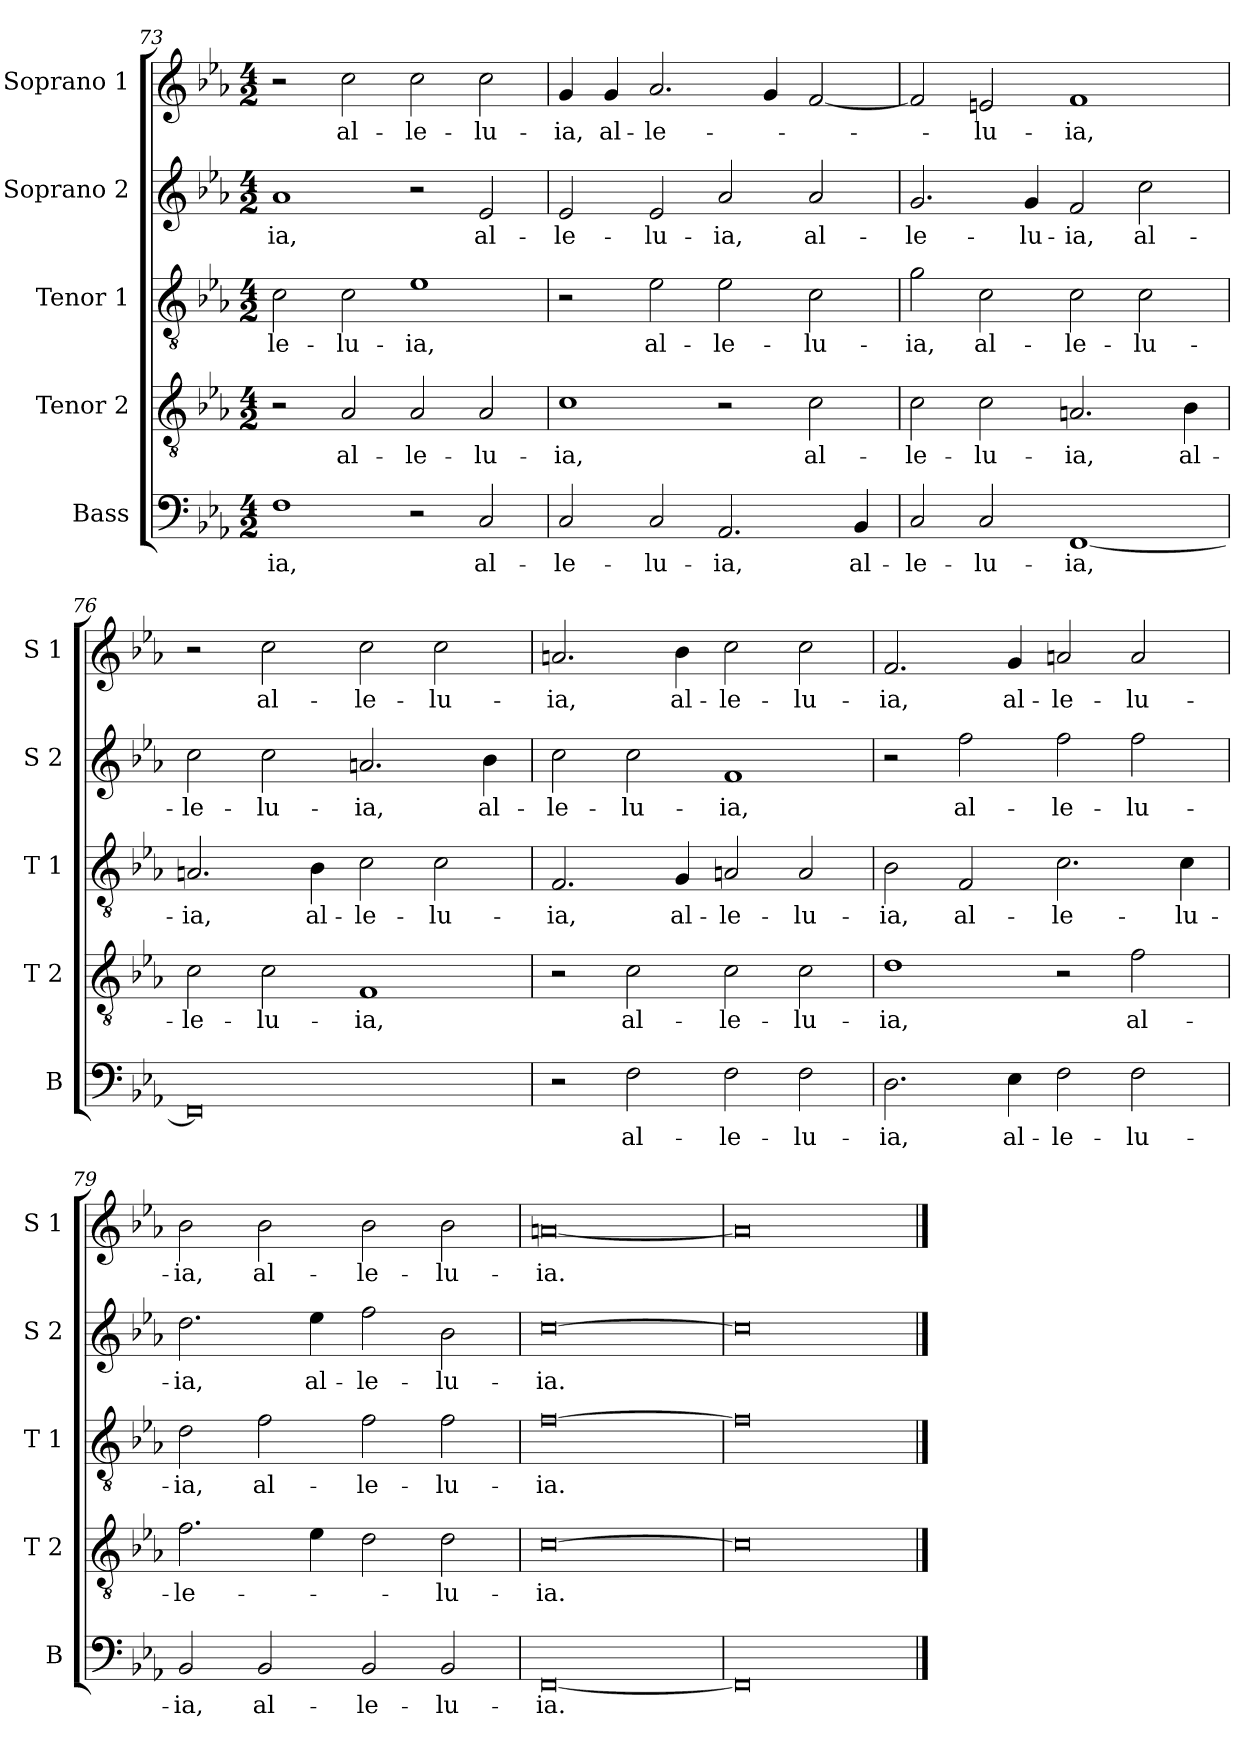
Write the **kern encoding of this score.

**kern	**text	**kern	**text	**kern	**text	**kern	**text	**kern	**text
*part5	*part5	*part4	*part4	*part3	*part3	*part2	*part2	*part1	*part1
*staff5	*staff5	*staff4	*staff4	*staff3	*staff3	*staff2	*staff2	*staff1	*staff1
*I"Bass	*	*I"Tenor 2	*	*I"Tenor 1	*	*I"Soprano 2	*	*I"Soprano 1	*
*I'B	*	*I'T 2	*	*I'T 1	*	*I'S 2	*	*I'S 1	*
*clefF4	*	*clefGv2	*	*clefGv2	*	*clefG2	*	*clefG2	*
*k[b-e-a-]	*	*k[b-e-a-]	*	*k[b-e-a-]	*	*k[b-e-a-]	*	*k[b-e-a-]	*
*E-:	*	*E-:	*	*E-:	*	*E-:	*	*E-:	*
*M4/2	*	*M4/2	*	*M4/2	*	*M4/2	*	*M4/2	*
=73	=73	=73	=73	=73	=73	=73	=73	=73	=73
!	!LO:LY:b	!	!	!	!LO:LY:b	!	!LO:LY:b	!	!
1F	-ia,	2r	.	2c\	-le-	1a-	-ia,	2r	.
!	!	!	!LO:LY:b	!	!LO:LY:b	!	!	!	!LO:LY:b
.	.	2A-/	al-	2c\	-lu-	.	.	2cc\	al-
!	!	!	!LO:LY:b	!	!LO:LY:b	!	!	!	!LO:LY:b
2r	.	2A-/	-le-	1e-	-ia,	2r	.	2cc\	-le-
!	!LO:LY:b	!	!LO:LY:b	!	!	!	!LO:LY:b	!	!LO:LY:b
2C/	al-	2A-/	-lu-	.	.	2e-/	al-	2cc\	-lu-
=74	=74	=74	=74	=74	=74	=74	=74	=74	=74
!	!LO:LY:b	!	!LO:LY:b	!	!	!	!LO:LY:b	!	!LO:LY:b
2C/	-le-	1c	-ia,	2r	.	2e-/	-le-	4g/	-ia,
!	!	!	!	!	!	!	!	!	!LO:LY:b
.	.	.	.	.	.	.	.	4g/	al-
!	!LO:LY:b	!	!	!	!LO:LY:b	!	!LO:LY:b	!	!LO:LY:b
2C/	-lu-	.	.	2e-\	al-	2e-/	-lu-	2.a-/	-le-
!	!LO:LY:b	!	!	!	!LO:LY:b	!	!LO:LY:b	!	!
2.AA-/	-ia,	2r	.	2e-\	-le-	2a-/	-ia,	.	.
.	.	.	.	.	.	.	.	4g/	.
!	!	!	!LO:LY:b	!	!LO:LY:b	!	!LO:LY:b	!	!
.	.	2c\	al-	2c\	-lu-	2a-/	al-	[2f/	.
!	!LO:LY:b	!	!	!	!	!	!	!	!
4BB-/	al-	.	.	.	.	.	.	.	.
=75	=75	=75	=75	=75	=75	=75	=75	=75	=75
!	!LO:LY:b	!	!LO:LY:b	!	!LO:LY:b	!	!LO:LY:b	!	!
2C/	-le-	2c\	-le-	2g\	-ia,	2.g/	-le-	2f/]	.
!	!LO:LY:b	!	!LO:LY:b	!	!LO:LY:b	!	!	!	!LO:LY:b
2C/	-lu-	2c\	-lu-	2c\	al-	.	.	2en/	-lu-
!	!	!	!	!	!	!	!LO:LY:b	!	!
.	.	.	.	.	.	4g/	-lu-	.	.
!	!LO:LY:b	!	!LO:LY:b	!	!LO:LY:b	!	!LO:LY:b	!	!LO:LY:b
[1FF	-ia,	2.An/	-ia,	2c\	-le-	2f/	-ia,	1f	-ia,
!	!	!	!	!	!LO:LY:b	!	!LO:LY:b	!	!
.	.	.	.	2c\	-lu-	2cc\	al-	.	.
!	!	!	!LO:LY:b	!	!	!	!	!	!
.	.	4B-\	al-	.	.	.	.	.	.
!!LO:LB:g=z
=76	=76	=76	=76	=76	=76	=76	=76	=76	=76
!	!	!	!LO:LY:b	!	!LO:LY:b	!	!LO:LY:b	!	!
0FF]	.	2c\	-le-	2.An/	-ia,	2cc\	-le-	2r	.
!	!	!	!LO:LY:b	!	!	!	!LO:LY:b	!	!LO:LY:b
.	.	2c\	-lu-	.	.	2cc\	-lu-	2cc\	al-
!	!	!	!	!	!LO:LY:b	!	!	!	!
.	.	.	.	4B-\	al-	.	.	.	.
!	!	!	!LO:LY:b	!	!LO:LY:b	!	!LO:LY:b	!	!LO:LY:b
.	.	1F	-ia,	2c\	-le-	2.an/	-ia,	2cc\	-le-
!	!	!	!	!	!LO:LY:b	!	!	!	!LO:LY:b
.	.	.	.	2c\	-lu-	.	.	2cc\	-lu-
!	!	!	!	!	!	!	!LO:LY:b	!	!
.	.	.	.	.	.	4b-\	al-	.	.
=77	=77	=77	=77	=77	=77	=77	=77	=77	=77
!	!	!	!	!	!LO:LY:b	!	!LO:LY:b	!	!LO:LY:b
2r	.	2r	.	2.F/	-ia,	2cc\	-le-	2.an/	-ia,
!	!LO:LY:b	!	!LO:LY:b	!	!	!	!LO:LY:b	!	!
2F\	al-	2c\	al-	.	.	2cc\	-lu-	.	.
!	!	!	!	!	!LO:LY:b	!	!	!	!LO:LY:b
.	.	.	.	4G/	al-	.	.	4b-\	al-
!	!LO:LY:b	!	!LO:LY:b	!	!LO:LY:b	!	!LO:LY:b	!	!LO:LY:b
2F\	-le-	2c\	-le-	2An/	-le-	1f	-ia,	2cc\	-le-
!	!LO:LY:b	!	!LO:LY:b	!	!LO:LY:b	!	!	!	!LO:LY:b
2F\	-lu-	2c\	-lu-	2A/	-lu-	.	.	2cc\	-lu-
=78	=78	=78	=78	=78	=78	=78	=78	=78	=78
!	!LO:LY:b	!	!LO:LY:b	!	!LO:LY:b	!	!	!	!LO:LY:b
2.D\	-ia,	1d	-ia,	2B-\	-ia,	2r	.	2.f/	-ia,
!	!	!	!	!	!LO:LY:b	!	!LO:LY:b	!	!
.	.	.	.	2F/	al-	2ff\	al-	.	.
!	!LO:LY:b	!	!	!	!	!	!	!	!LO:LY:b
4E-\	al-	.	.	.	.	.	.	4g/	al-
!	!LO:LY:b	!	!	!	!LO:LY:b	!	!LO:LY:b	!	!LO:LY:b
2F\	-le-	2r	.	2.c\	-le-	2ff\	-le-	2an/	-le-
!	!LO:LY:b	!	!LO:LY:b	!	!	!	!LO:LY:b	!	!LO:LY:b
2F\	-lu-	2f\	al-	.	.	2ff\	-lu-	2a/	-lu-
!	!	!	!	!	!LO:LY:b	!	!	!	!
.	.	.	.	4c\	-lu-	.	.	.	.
=79	=79	=79	=79	=79	=79	=79	=79	=79	=79
!	!LO:LY:b	!	!LO:LY:b	!	!LO:LY:b	!	!LO:LY:b	!	!LO:LY:b
2BB-/	-ia,	2.f\	-le-	2d\	-ia,	2.dd\	-ia,	2b-\	-ia,
!	!LO:LY:b	!	!	!	!LO:LY:b	!	!	!	!LO:LY:b
2BB-/	al-	.	.	2f\	al-	.	.	2b-\	al-
!	!	!	!	!	!	!	!LO:LY:b	!	!
.	.	4e-\	.	.	.	4ee-\	al-	.	.
!	!LO:LY:b	!	!	!	!LO:LY:b	!	!LO:LY:b	!	!LO:LY:b
2BB-/	-le-	2d\	.	2f\	-le-	2ff\	-le-	2b-\	-le-
!	!LO:LY:b	!	!LO:LY:b	!	!LO:LY:b	!	!LO:LY:b	!	!LO:LY:b
2BB-/	-lu-	2d\	-lu-	2f\	-lu-	2b-\	-lu-	2b-\	-lu-
=80	=80	=80	=80	=80	=80	=80	=80	=80	=80
!	!LO:LY:b	!	!LO:LY:b	!	!LO:LY:b	!	!LO:LY:b	!	!LO:LY:b
[0FF	-ia.	[0c	-ia.	[0f	-ia.	[0cc	-ia.	[0an	-ia.
=81	=81	=81	=81	=81	=81	=81	=81	=81	=81
0FF]	.	0c]	.	0f]	.	0cc]	.	0a]	.
==	==	==	==	==	==	==	==	==	==
*-	*-	*-	*-	*-	*-	*-	*-	*-	*-
